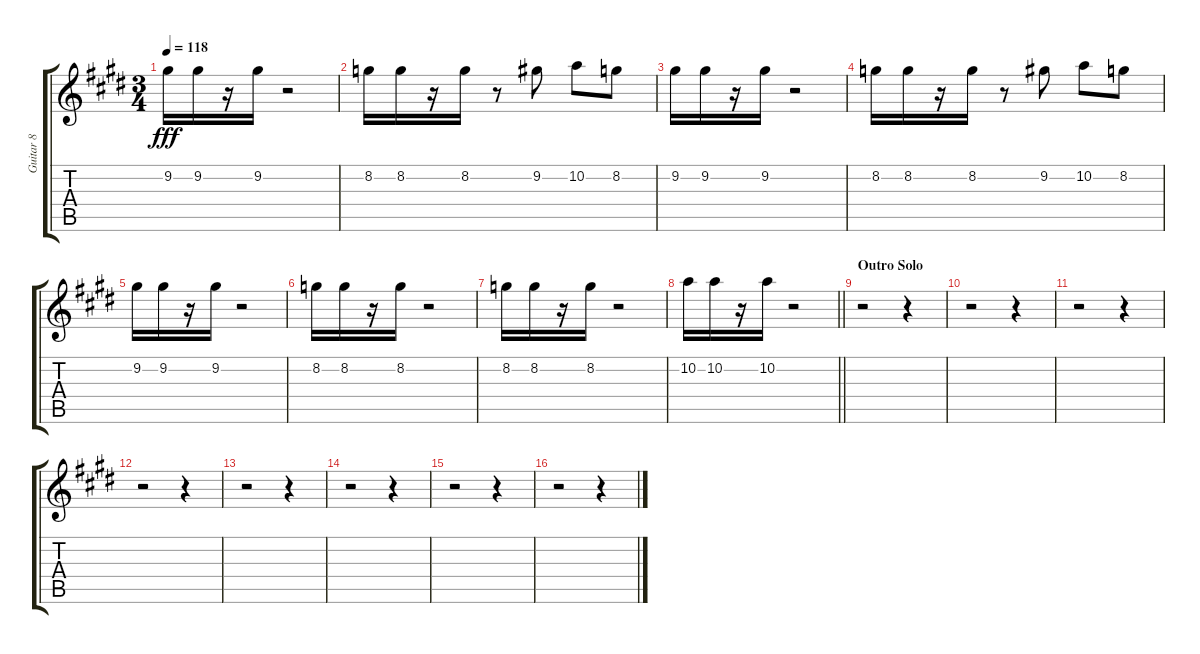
\track ("Guitar 8" "Guitar 8") {instrument distortionguitar}
\staff {score tabs}
\tuning (E4 B3 G3 D3 A2 E2) {hide}
\ts (3 4)
\tempo 118
\clef g2
\ks e
9.2.16{dy fff} 9.2.16 r.16 9.2.16 r.2 |
8.2.16 8.2.16 r.16 8.2.16 r.8 9.2.8 10.2.8 8.2.8 |
9.2.16 9.2.16 r.16 9.2.16 r.2 |
8.2.16 8.2.16 r.16 8.2.16 r.8 9.2.8 10.2.8 8.2.8 |
9.2.16 9.2.16 r.16 9.2.16 r.2 |
8.2.16 8.2.16 r.16 8.2.16 r.2 |
8.2.16 8.2.16 r.16 8.2.16 r.2 |
\barLineRight lightlight
10.2.16 10.2.16 r.16 10.2.16 r.2 |
\section ("" "Outro Solo")
r.2 r.4 |
r.2 r.4 |
r.2 r.4 |
r.2 r.4 |
r.2 r.4 |
r.2 r.4 |
r.2 r.4 |
r.2 r.4
